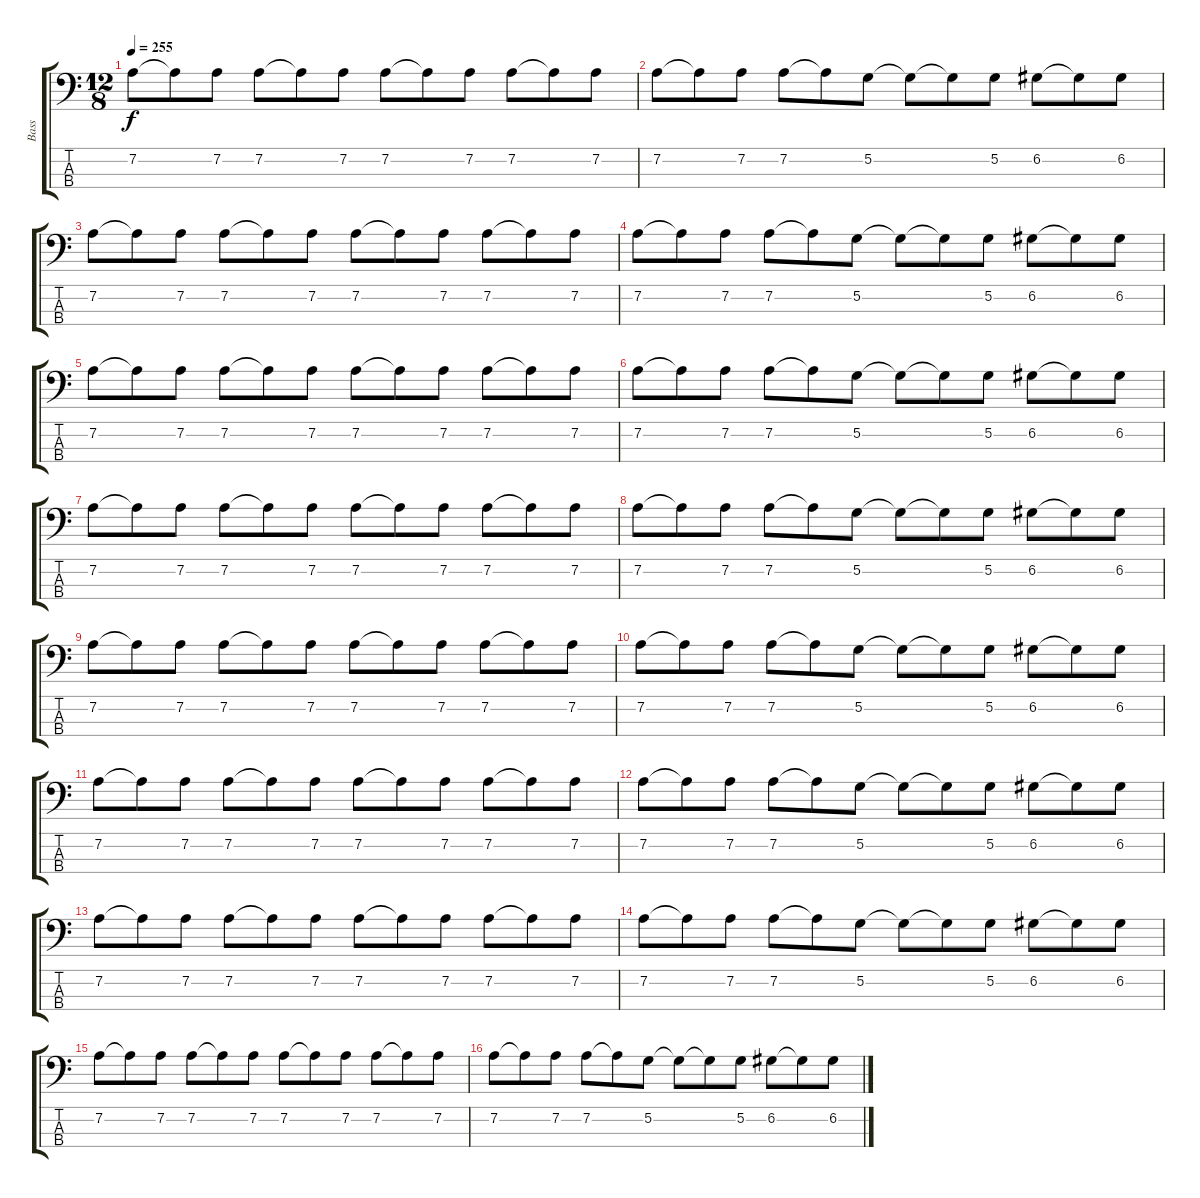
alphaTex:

\track ("Bass" "Bass") {instrument electricbassfinger}
\staff {score tabs}
\tuning (G2 D2 A1 E1) {hide}
\ts (12 8)
\tempo 255
\clef f4
\ks c
7.2.8{dy f} 7.2{t}.8 7.2.8 7.2.8 7.2{t}.8 7.2.8 7.2.8 7.2{t}.8 7.2.8 7.2.8 7.2{t}.8 7.2.8 |
7.2.8 7.2{t}.8 7.2.8 7.2.8 7.2{t}.8 5.2.8 5.2{t}.8 5.2{t}.8 5.2.8 6.2.8 6.2{t}.8 6.2.8 |
7.2.8 7.2{t}.8 7.2.8 7.2.8 7.2{t}.8 7.2.8 7.2.8 7.2{t}.8 7.2.8 7.2.8 7.2{t}.8 7.2.8 |
7.2.8 7.2{t}.8 7.2.8 7.2.8 7.2{t}.8 5.2.8 5.2{t}.8 5.2{t}.8 5.2.8 6.2.8 6.2{t}.8 6.2.8 |
7.2.8 7.2{t}.8 7.2.8 7.2.8 7.2{t}.8 7.2.8 7.2.8 7.2{t}.8 7.2.8 7.2.8 7.2{t}.8 7.2.8 |
7.2.8 7.2{t}.8 7.2.8 7.2.8 7.2{t}.8 5.2.8 5.2{t}.8 5.2{t}.8 5.2.8 6.2.8 6.2{t}.8 6.2.8 |
7.2.8 7.2{t}.8 7.2.8 7.2.8 7.2{t}.8 7.2.8 7.2.8 7.2{t}.8 7.2.8 7.2.8 7.2{t}.8 7.2.8 |
7.2.8 7.2{t}.8 7.2.8 7.2.8 7.2{t}.8 5.2.8 5.2{t}.8 5.2{t}.8 5.2.8 6.2.8 6.2{t}.8 6.2.8 |
7.2.8 7.2{t}.8 7.2.8 7.2.8 7.2{t}.8 7.2.8 7.2.8 7.2{t}.8 7.2.8 7.2.8 7.2{t}.8 7.2.8 |
7.2.8 7.2{t}.8 7.2.8 7.2.8 7.2{t}.8 5.2.8 5.2{t}.8 5.2{t}.8 5.2.8 6.2.8 6.2{t}.8 6.2.8 |
7.2.8 7.2{t}.8 7.2.8 7.2.8 7.2{t}.8 7.2.8 7.2.8 7.2{t}.8 7.2.8 7.2.8 7.2{t}.8 7.2.8 |
7.2.8 7.2{t}.8 7.2.8 7.2.8 7.2{t}.8 5.2.8 5.2{t}.8 5.2{t}.8 5.2.8 6.2.8 6.2{t}.8 6.2.8 |
7.2.8 7.2{t}.8 7.2.8 7.2.8 7.2{t}.8 7.2.8 7.2.8 7.2{t}.8 7.2.8 7.2.8 7.2{t}.8 7.2.8 |
7.2.8 7.2{t}.8 7.2.8 7.2.8 7.2{t}.8 5.2.8 5.2{t}.8 5.2{t}.8 5.2.8 6.2.8 6.2{t}.8 6.2.8 |
7.2.8 7.2{t}.8 7.2.8 7.2.8 7.2{t}.8 7.2.8 7.2.8 7.2{t}.8 7.2.8 7.2.8 7.2{t}.8 7.2.8 |
7.2.8 7.2{t}.8 7.2.8 7.2.8 7.2{t}.8 5.2.8 5.2{t}.8 5.2{t}.8 5.2.8 6.2.8 6.2{t}.8 6.2.8
